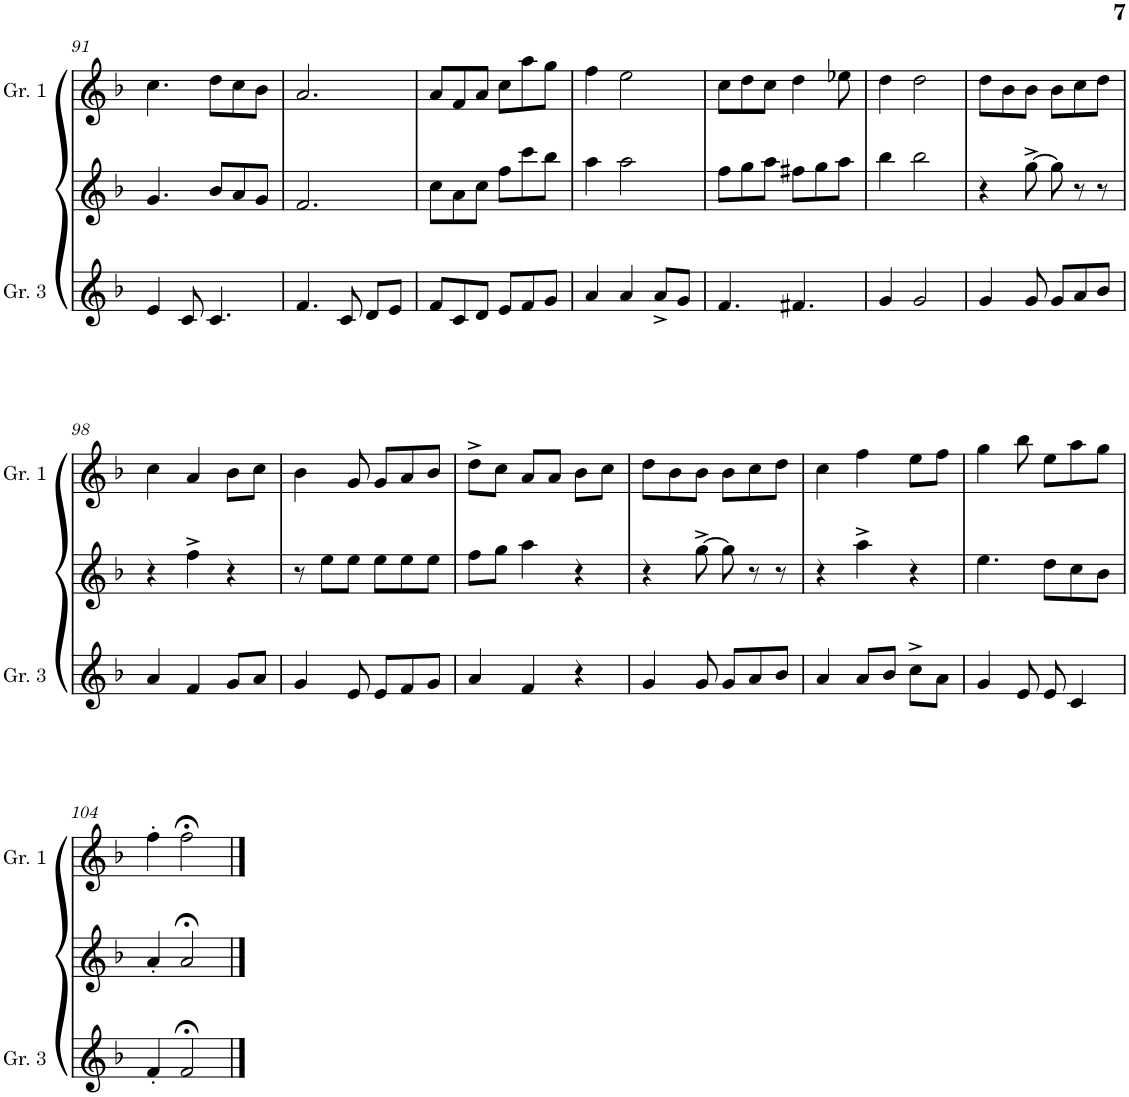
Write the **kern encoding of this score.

**kern	**kern	**kern
*part3	*part2	*part1
*staff3	*staff2	*staff1
*I"Gralla 3 (baixa)	*I"Gralla 2	*I"Gralla 1
*I'Gr. 3	*	*I'Gr. 1
!!LO:PB:g=z
*clefG2	*clefG2	*clefG2
*k[b-]	*k[b-]	*k[b-]
*F:	*F:	*F:
*M6/8	*M6/8	*M6/8
=91	=91	=91
4e/	4.g/	4.cc\
8c/	.	.
4.c/	8b-/L	8dd\L
.	8a/	8cc\
.	8g/J	8b-\J
=92	=92	=92
4.f/	2.f/	2.a/
8c/	.	.
8d/L	.	.
8e/J	.	.
=93	=93	=93
8f/L	8cc\L	8a/L
8c/	8a\	8f/
8d/J	8cc\J	8a/J
8e/L	8ff\L	8cc\L
8f/	8ccc\	8aa\
8g/J	8bb-\J	8gg\J
=94	=94	=94
4a/	4aa\	4ff\
4a/	2aa\	2ee\
8a^/L	.	.
8g/J	.	.
=95	=95	=95
4.f/	8ff\L	8cc\L
.	8gg\	8dd\
.	8aa\J	8cc\J
4.f#X/	8ff#X\L	4dd\
.	8gg\	.
.	8aa\J	8ee-X\
=96	=96	=96
4g/	4bb-\	4dd\
2g/	2bb-\	2dd\
=97	=97	=97
4g/	4r	8dd\L
.	.	8b-\
8g/	[>8gg^\	8b-\J
8g/L	8gg\]	8b-\L
8a/	8r	8cc\
8b-/J	8r	8dd\J
!!LO:LB:g=z
=98	=98	=98
4a/	4r	4cc\
4f/	4ff^\	4a/
8g/L	4r	8b-\L
8a/J	.	8cc\J
=99	=99	=99
4g/	8r	4b-\
.	8ee\L	.
8e/	8ee\J	8g/
8e/L	8ee\L	8g/L
8f/	8ee\	8a/
8g/J	8ee\J	8b-/J
=100	=100	=100
4a/	8ff\L	8dd^\L
.	8gg\J	8cc\J
4f/	4aa\	8a/L
.	.	8a/J
4r	4r	8b-\L
.	.	8cc\J
=101	=101	=101
4g/	4r	8dd\L
.	.	8b-\
8g/	[>8gg^\	8b-\J
8g/L	8gg\]	8b-\L
8a/	8r	8cc\
8b-/J	8r	8dd\J
=102	=102	=102
4a/	4r	4cc\
8a/L	4aa^\	4ff\
8b-/J	.	.
8cc^\L	4r	8ee\L
8a\J	.	8ff\J
=103	=103	=103
4g/	4.ee\	4gg\
8e/	.	8bb-\
8e/	8dd\L	8ee\L
4c/	8cc\	8aa\
.	8b-\J	8gg\J
!!LO:LB:g=z
=104	=104	=104
4f'/	4a'/	4ff'\
2f;</	2a;</	2ff;<\
==	==	==
*-	*-	*-
